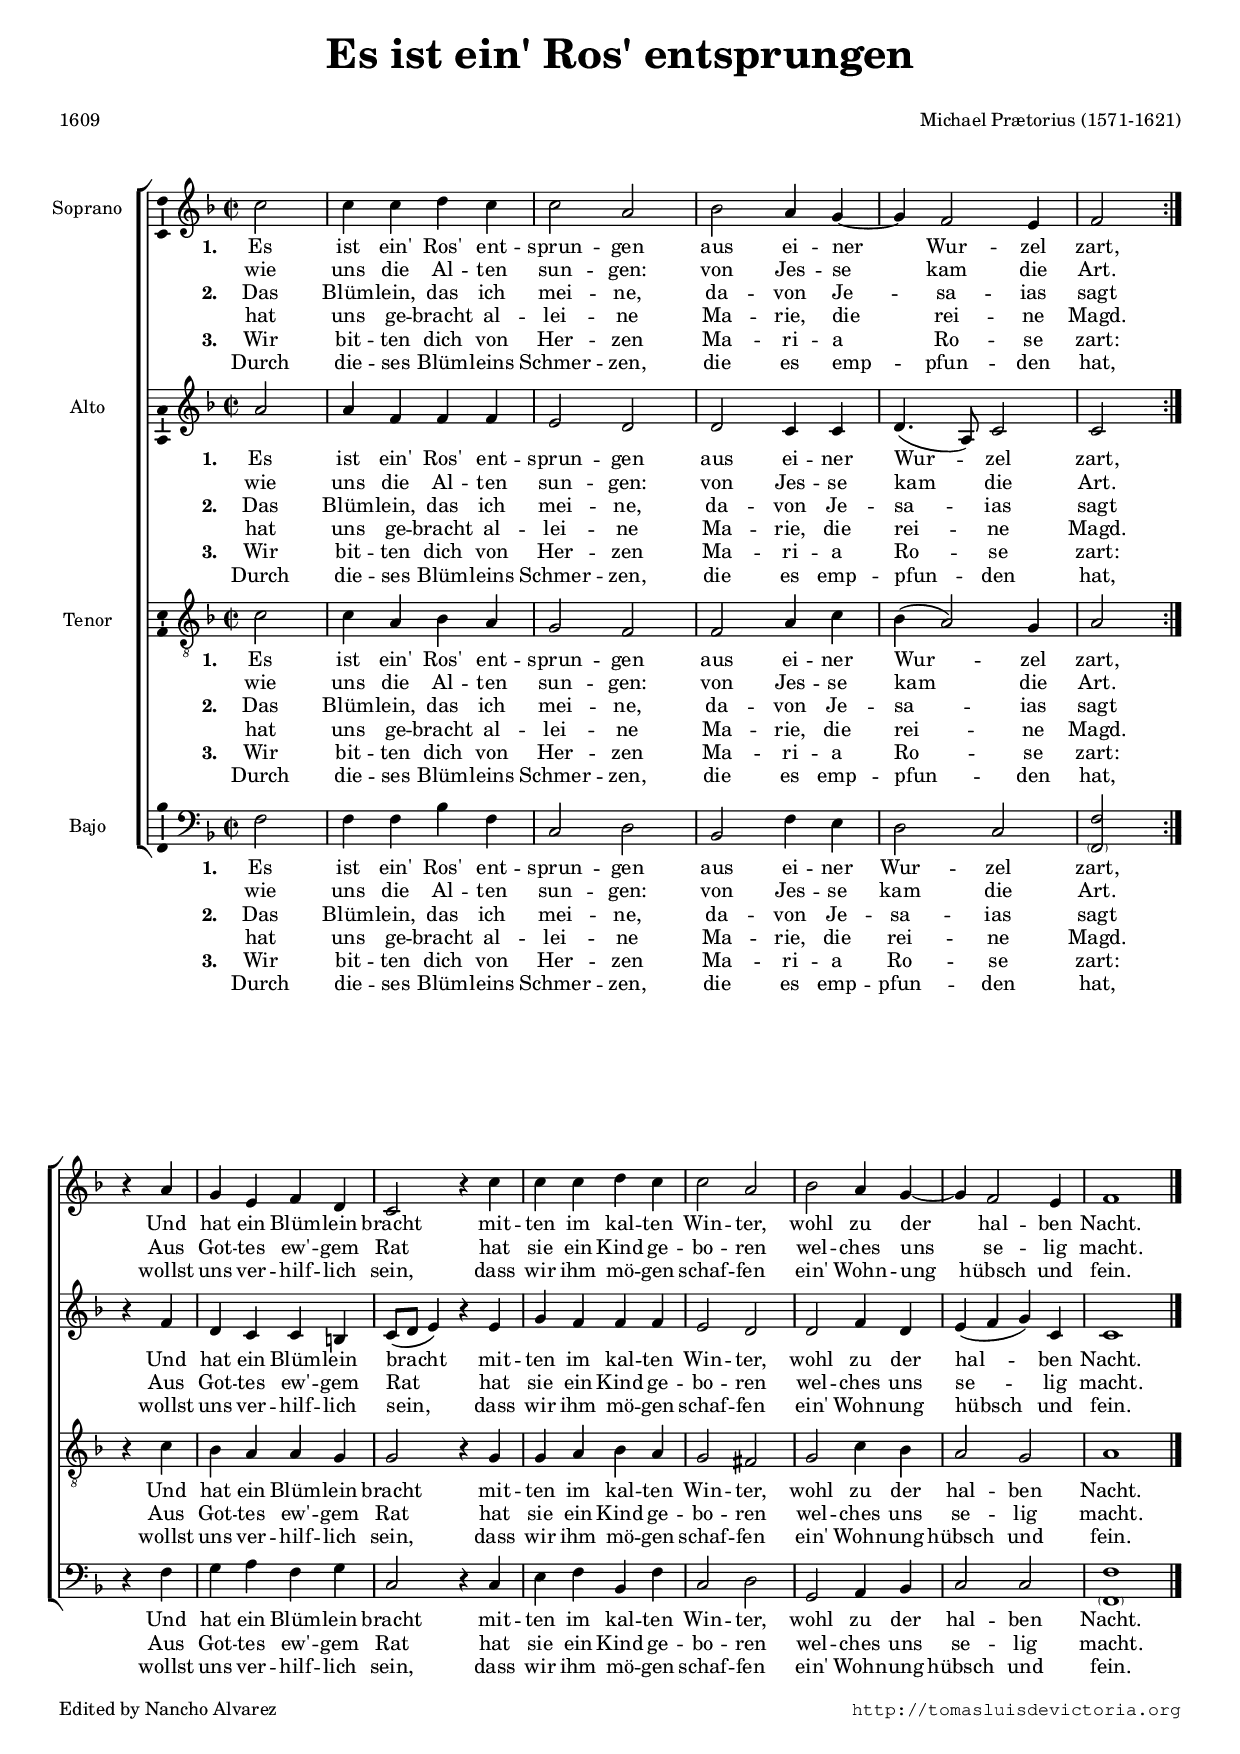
\version "2.11.32"

#(set-default-paper-size "a4")
#(set-global-staff-size 16)
#(ly:set-option 'point-and-click #f)

ss=\once \set suggestAccidentals = ##t


\header {
	title=\markup{\bigger \bigger \bigger "Es ist ein' Ros' entsprungen" }
	subtitle = "  "
	composer="Michael Prætorius (1571-1621)"
	poet="1609"
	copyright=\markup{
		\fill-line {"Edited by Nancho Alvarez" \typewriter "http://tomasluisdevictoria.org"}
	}
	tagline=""
}

global={\key f \major \time 2/2 \partial 2 \skip 2 \skip 1*4 \skip 2 \bar ":|" \break
					\skip 2 \skip 1*7 \bar "|." }


cantus={
	c''2 |
	c''4 c'' d'' c'' |
	c''2 a' |
	bes' a'4 g' ~ |
%5
	g' f'2 e'4 |
	f'2 r4 a' |
	g' e' f' d' |
	c'2 r4 c'' |
	c'' c'' d'' c'' |
%10
	c''2 a' |
	bes' a'4 g' ~ |
	g' f'2 e'4 |
	f'1 
}

altus={
	a'2 |
	a'4 f' f' f' |
	e'2 d' |
	d' c'4 c' |
%5
	d'4.( a8) c'2 |
	c' r4 f' |
	d' c' c' b |
	c'8( d' e'4) r e' |
	g' f' f' f' |
%10
	e'2 d' |
	d' f'4 d' |
	e'( f' g') c' |
	c'1
}

tenor={
	c'2 |
	c'4 a bes a |
	g2 f |
	f a4 c' |
%5
	bes( a2) g4 |
	a2 r4 c' |
	bes a a g |
	g2 r4 g |
	g a bes a |
%10
	g2 fis |
	g c'4 bes |
	a2 g |
	a1 
}

bassus={
	f2 |
	f4 f bes f |
	c2 d |
	bes, f4 e |
%5
	d2 c |
	<\parenthesize f, f> r4 f |
	g a f g |
	c2 r4 c |
	e f bes, f |
%10
	c2 d |
	g, a,4 bes, |
	c2 c |
	<\parenthesize f, f>1 
}


textouno=\lyricmode{
\set stanza = "1. "
Es ist ein' Ros' ent -- sprun -- gen
aus ei -- ner Wur -- zel zart,
Und hat ein Blüm -- lein bracht
mit -- ten im kal -- ten Win -- ter,
wohl zu der hal -- ben Nacht.
}

textounob=\lyricmode{
wie uns die Al -- ten sun -- gen:
von Jes -- se kam die Art.
}

textodos=\lyricmode{
\set stanza = "2. "
Das Blüm -- lein, das ich mei -- ne,
da -- von Je -- sa -- ias sagt
Aus Got -- tes ew' -- gem Rat
hat sie ein Kind ge -- bo -- ren
wel -- ches uns se -- lig macht.
}

textodosb=\lyricmode{
hat uns ge -- bracht al -- lei -- ne
Ma -- rie, die rei -- ne Magd.
}

textotres=\lyricmode{
\set stanza = "3. "
Wir bit -- ten dich von Her -- zen
Ma -- ri -- a Ro -- se zart:
wollst uns ver -- hilf -- lich sein,
dass wir ihm mö -- gen schaf -- fen
ein' Wohn -- ung hübsch und fein.
}

textotresb=\lyricmode{
Durch die -- ses Blüm -- leins Schmer -- zen,
die es emp -- pfun -- den hat,
}

\score {
\new ChoirStaff<<

	\new Staff <<\global
	\new Voice="v1" {
		\set Staff.instrumentName="Soprano " 
		\clef "treble"
		\cantus }
	\new Lyrics \lyricsto "v1" {\textouno }
	\new Lyrics \lyricsto "v1" {\textounob }
	\new Lyrics \lyricsto "v1" {\textodos }
	\new Lyrics \lyricsto "v1" {\textodosb }
	\new Lyrics \lyricsto "v1" {\textotres }
	\new Lyrics \lyricsto "v1" {\textotresb }
	>>

	\new Staff << \global
	\new Voice="v2" {
		\set Staff.instrumentName="Alto "
		\clef "treble" 
		\altus}
	\new Lyrics \lyricsto "v2" {\textouno }
	\new Lyrics \lyricsto "v2" {\textounob }
	\new Lyrics \lyricsto "v2" {\textodos }
	\new Lyrics \lyricsto "v2" {\textodosb }
	\new Lyrics \lyricsto "v2" {\textotres }
	\new Lyrics \lyricsto "v2" {\textotresb }
	>>

	
	\new Staff <<\global
	\new Voice="v3" {
		\set Staff.instrumentName="Tenor "
		\clef "G_8"
		\tenor }
	\new Lyrics \lyricsto "v3" {\textouno }
	\new Lyrics \lyricsto "v3" {\textounob }
	\new Lyrics \lyricsto "v3" {\textodos }
	\new Lyrics \lyricsto "v3" {\textodosb }
	\new Lyrics \lyricsto "v3" {\textotres }
	\new Lyrics \lyricsto "v3" {\textotresb }
	>>
	

	\new Staff <<\global
	\new Voice="v4" {
		\set Staff.instrumentName="Bajo "
		\clef "bass" 
		\bassus }
	\new Lyrics \lyricsto "v4" {\textouno }
	\new Lyrics \lyricsto "v4" {\textounob }
	\new Lyrics \lyricsto "v4" {\textodos }
	\new Lyrics \lyricsto "v4" {\textodosb }
	\new Lyrics \lyricsto "v4" {\textotres }
	\new Lyrics \lyricsto "v4" {\textotresb }
	>>
	
>>

\layout{ 
	%\context {\Lyrics \override VerticalAxisGroup #'minimum-Y-extent = #'(-0 . 0) }
	\context {\Score \override BarNumber #'padding = #2 }
	%\context {\Lyrics \override LyricText #'font-size = #2 }
	\context {\Voice 
		%melismaBusyProperties = #'() 
	}
	%\context { \RemoveEmptyStaffContext }
	\context {\Staff \consists Ambitus_engraver }
}

%\midi {}

}


\paper{
	system-count=2
	line-width=19.0\cm
	between-system-padding = 0
	ragged-last-bottom = ##f
	head-separation = 0\mm
	foot-separation = 2\mm
}
